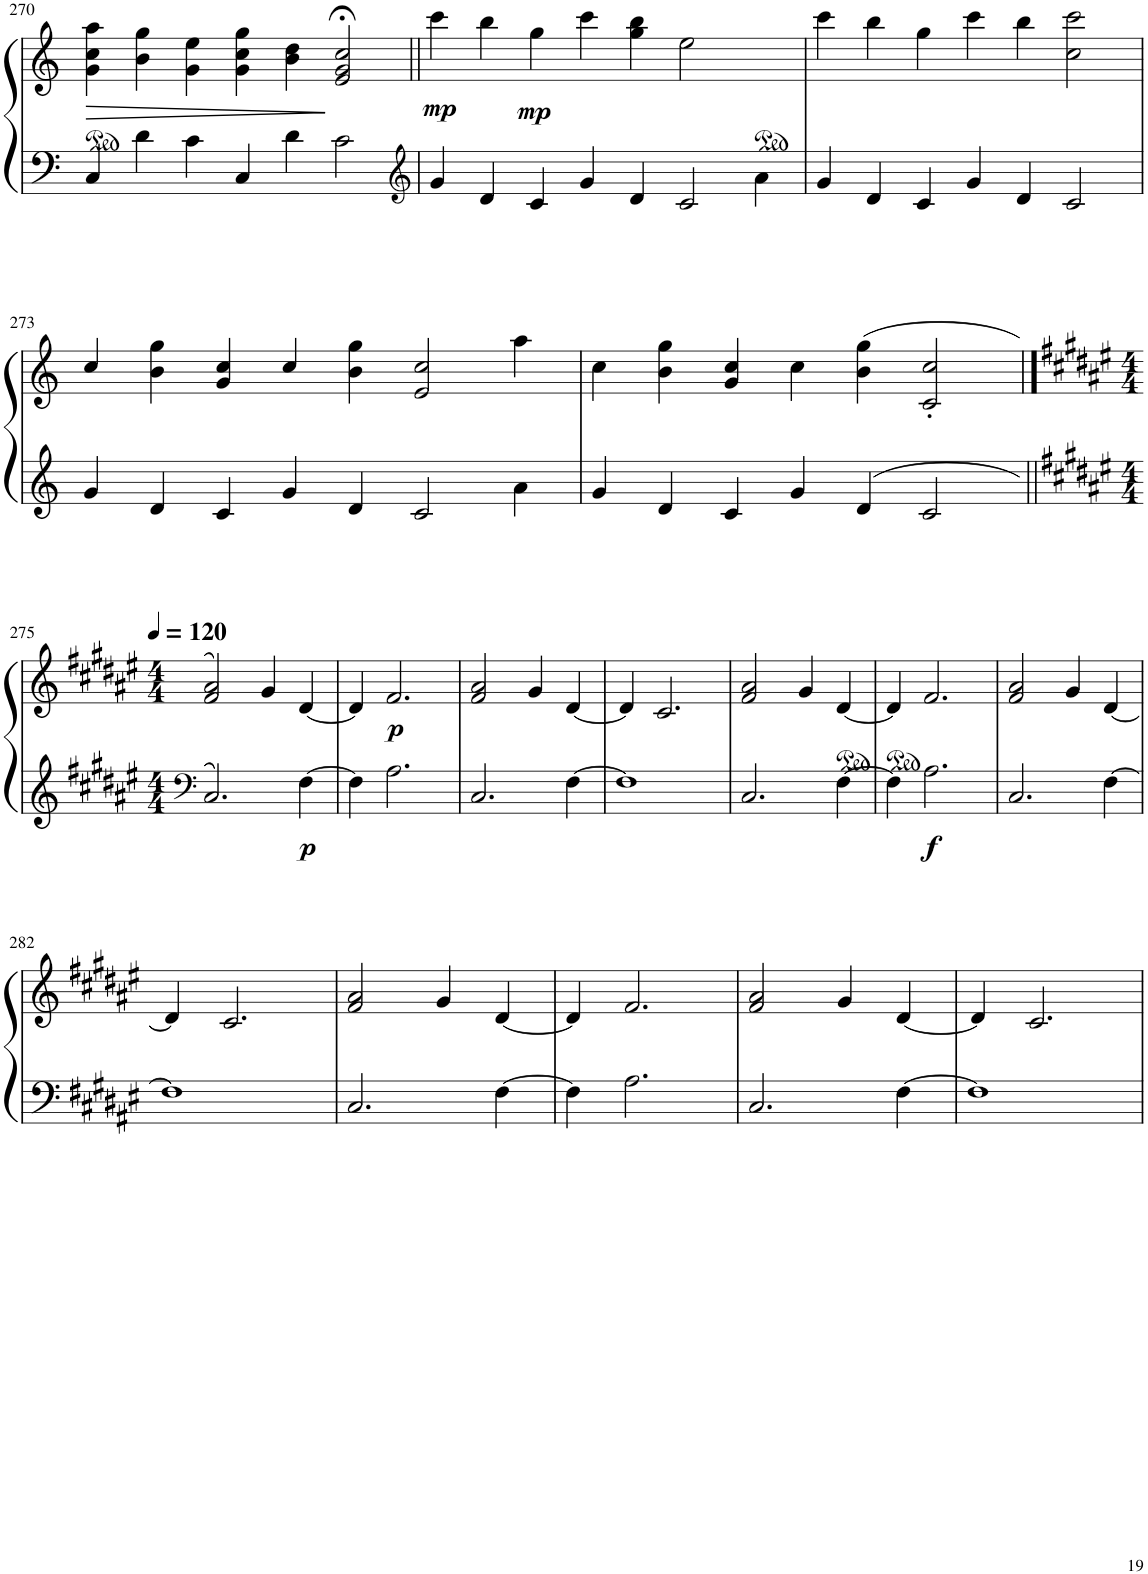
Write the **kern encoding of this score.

**kern	**kern	**dynam
*part1	*part1	*part1
*staff2	*staff1	*staff1/2
*I"Piano	*	*
*I'Pno	*	*
!!LO:PB:g=z
*clefF4	*clefG2	*
*k[]	*k[]	*
*M2/4	*M2/4	*
=270	=270	=270
4C/	4g\ 4cc\ 4aa\	.
4d\	4b\ 4gg\	.
4c\	4g\ 4ee\	.
4C/	4g\ 4cc\ 4gg\	.
4d\	4b\ 4dd\	.
2c\	2e/;< 2g/;< 2cc/;<	.
=271||	=271||	=271||
*clefG2	*	*
!	!	!LO:DY:b
4g/	4ccc\	mp
4d/	4bb\	.
!	!	!LO:DY:b
4c/	4gg\	mp
4g/	4ccc\	.
4d/	4gg\ 4bb\	.
2c/	2ee\	.
4a\	4ryy	.
=272	=272	=272
4g/	4ccc\	.
4d/	4bb\	.
4c/	4gg\	.
4g/	4ccc\	.
4d/	4bb\	.
2c/	2cc\ 2ccc\	.
!!LO:LB:g=z
=273	=273	=273
4g/	4cc/	.
4d/	4b\ 4gg\	.
4c/	4g/ 4cc/	.
4g/	4cc/	.
4d/	4b\ 4gg\	.
2c/	2e/ 2cc/	.
4a\	4aa\	.
=274	=274	=274
4g/	4cc\	.
4d/	4b\ 4gg\	.
4c/	4g/ 4cc/	.
4g/	4cc\	.
4d/	(>4b\ 4gg\	.
2c/	2c/' 2cc/'	.
!!LO:LB:g=z
==275	==275	==275
*clefF4	*	*
*k[f#c#g#d#a#e#]	*k[f#c#g#d#a#e#]	*
*M4/4	*M4/4	*
*	*MM120	*
2.C#/	2f#/ 2a#/)	.
.	4g#/	.
!	!	!LO:DY:b=2
[>4F#\	[<4d#/	p
=276	=276	=276
4F#\]	4d#/]	.
!	!	!LO:DY:b
2.A#\	2.f#/	p
=277	=277	=277
2.C#/	2f#/ 2a#/	.
.	4g#/	.
[>4F#\	[<4d#/	.
=278	=278	=278
1F#]	4d#/]	.
.	2.c#/	.
=279	=279	=279
2.C#/	2f#/ 2a#/	.
.	4g#/	.
[>4F#\	[<4d#/	.
=280	=280	=280
4F#\]	4d#/]	.
!	!	!LO:DY:b=2
2.A#\	2.f#/	f
=281	=281	=281
2.C#/	2f#/ 2a#/	.
.	4g#/	.
[>4F#\	[<4d#/	.
!!LO:LB:g=z
=282	=282	=282
1F#]	4d#/]	.
.	2.c#/	.
=283	=283	=283
2.C#/	2f#/ 2a#/	.
.	4g#/	.
[>4F#\	[<4d#/	.
=284	=284	=284
4F#\]	4d#/]	.
2.A#\	2.f#/	.
=285	=285	=285
2.C#/	2f#/ 2a#/	.
.	4g#/	.
[>4F#\	[<4d#/	.
=286	=286	=286
1F#]	4d#/]	.
.	2.c#/	.
=	=	=
*-	*-	*-
